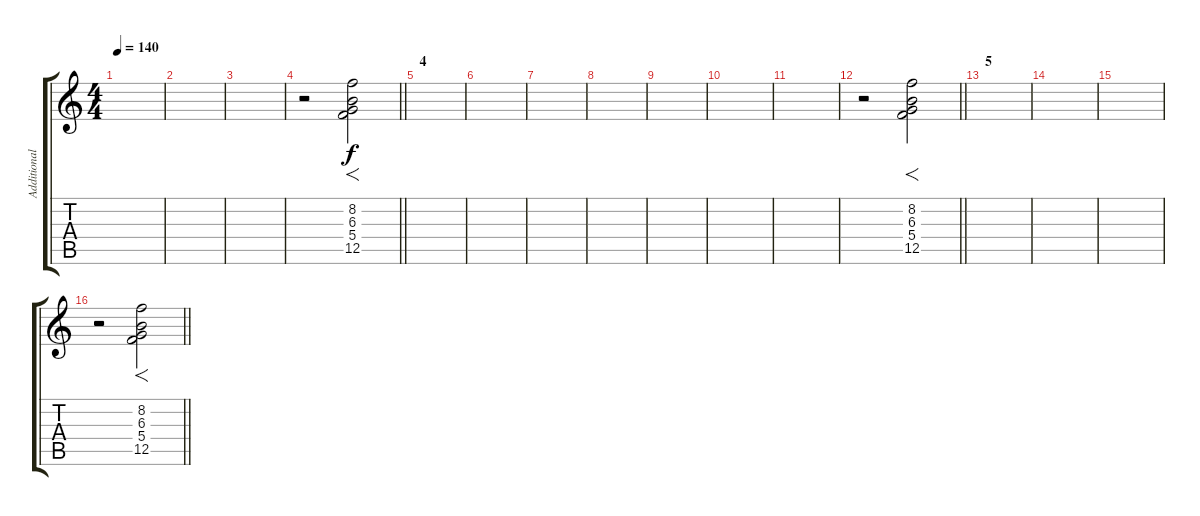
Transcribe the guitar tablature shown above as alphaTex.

\track ("Additional stuff" "Additional") {instrument acousticguitarsteel}
\staff {score tabs}
\tuning (D4 A3 F3 C3 G2 C2) {hide}
\ts (4 4)
\tempo 140
\clef g2
\ks c
|
|
|
\barLineRight lightlight
r.2 (8.2 6.3 5.4 12.5).2{f instrument reversecymbal} |
\section ("" "4")
|
|
|
|
|
|
|
\barLineRight lightlight
r.2 (8.2 6.3 5.4 12.5).2{f instrument reversecymbal} |
\section ("" "5")
|
|
|
\barLineRight lightlight
r.2 (8.2 6.3 5.4 12.5).2{f instrument reversecymbal}
